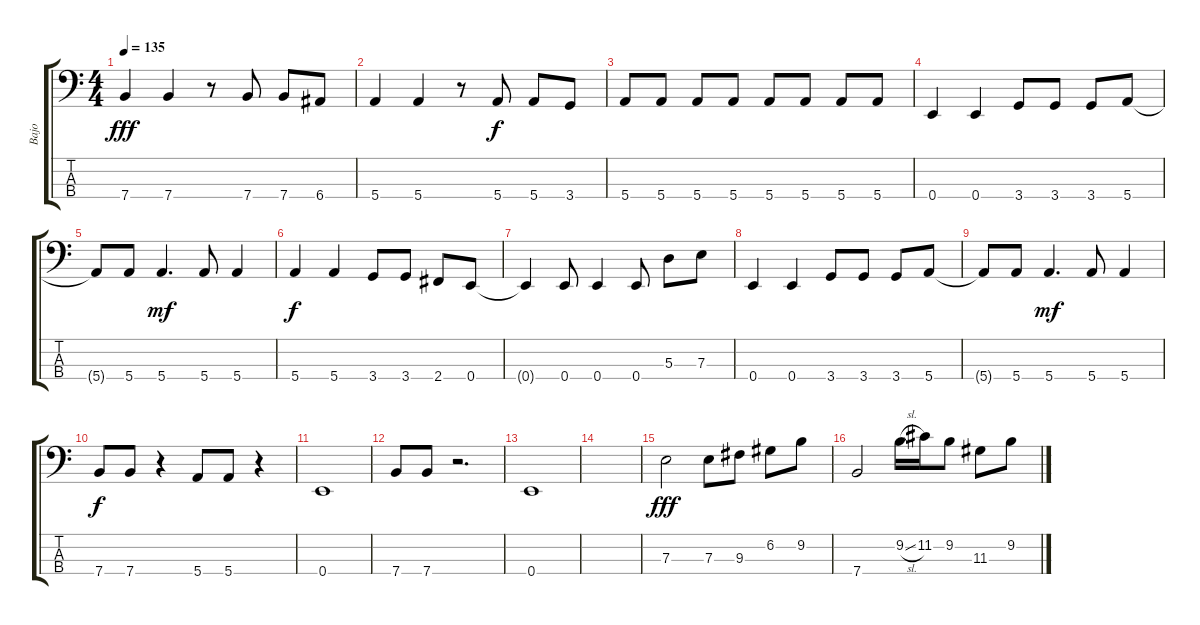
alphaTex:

\track ("Bajo" "Bajo") {instrument electricbassfinger}
\staff {score tabs}
\tuning (G2 D2 A1 E1) {hide}
\ts (4 4)
\tempo 135
\clef f4
\ks c
7.4.4{dy fff} 7.4.4 r.8 7.4.8 7.4.8 6.4.8 |
5.4.4 5.4.4 r.8 5.4.8{dy f} 5.4.8 3.4.8 |
5.4.8 5.4.8 5.4.8 5.4.8 5.4.8 5.4.8 5.4.8 5.4.8 |
0.4.4 0.4.4 3.4.8 3.4.8 3.4.8 5.4.8 |
5.4{t}.8 5.4.8 5.4.4{d dy mf} 5.4.8 5.4.4 |
5.4.4{dy f} 5.4.4 3.4.8 3.4.8 2.4.8 0.4.8 |
0.4{t}.4 0.4.8 0.4.4 0.4.8 5.3.8 7.3.8 |
0.4.4 0.4.4 3.4.8 3.4.8 3.4.8 5.4.8 |
5.4{t}.8 5.4.8 5.4.4{d dy mf} 5.4.8 5.4.4 |
7.4.8{dy f} 7.4.8 r.4 5.4.8 5.4.8 r.4 |
0.4.1 |
7.4.8 7.4.8 r.2{d} |
0.4.1 |
|
7.3.2{dy fff} 7.3.8 9.3.8 6.2.8 9.2.8 |
7.4.2 9.2{sl}.16 11.2.16 9.2.8 11.3.8 9.2.8
